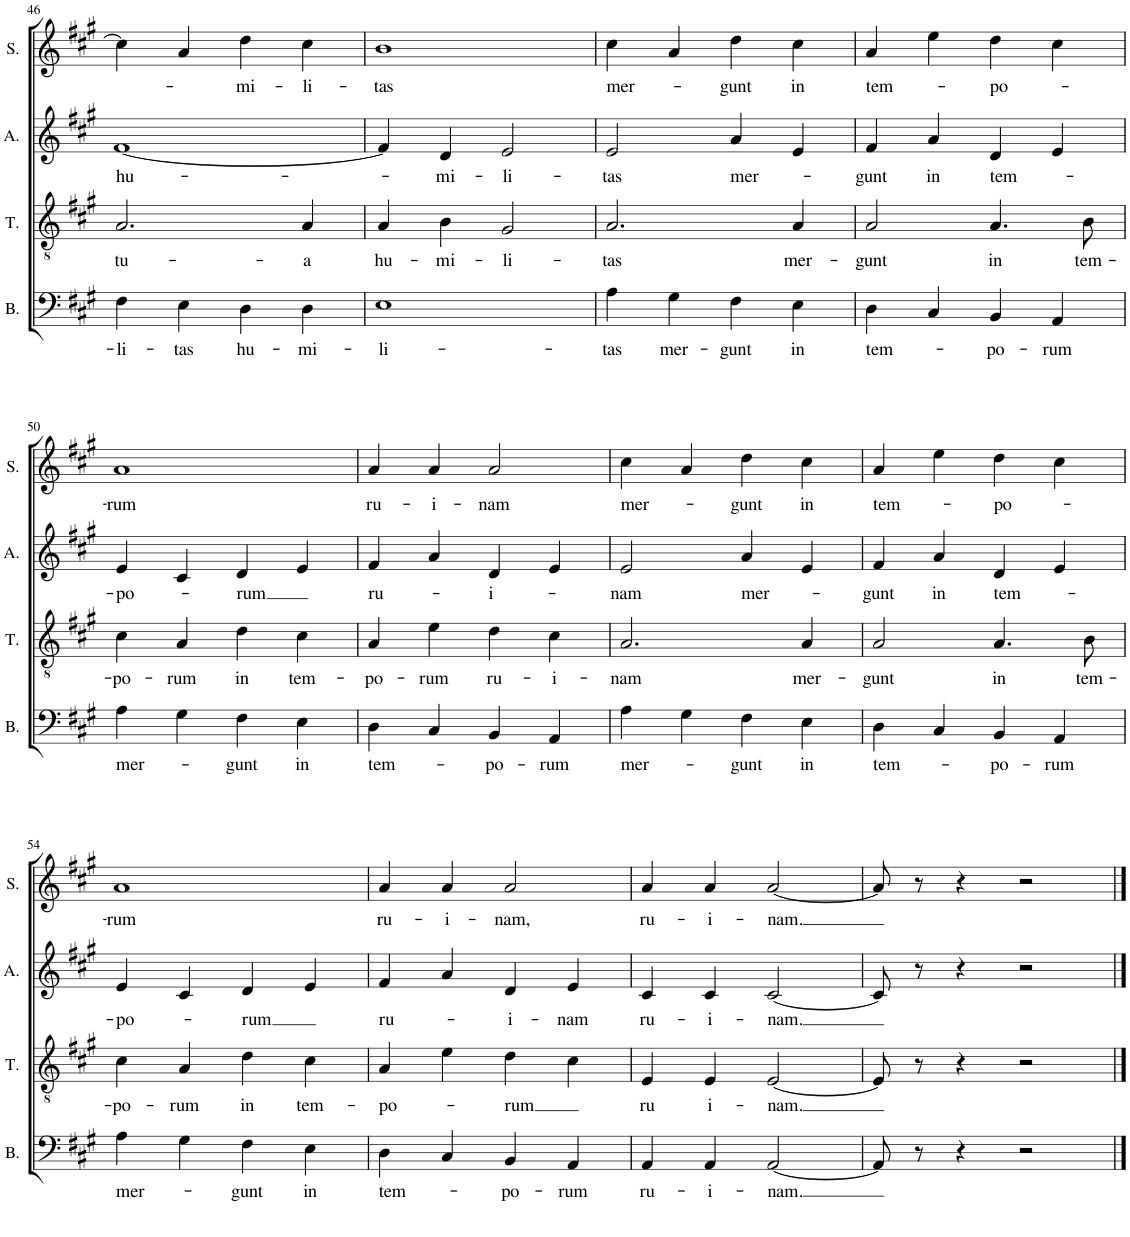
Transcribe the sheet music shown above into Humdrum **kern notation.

**kern	**text	**kern	**text	**kern	**text	**kern	**text
*part4	*part4	*part3	*part3	*part2	*part2	*part1	*part1
*staff4	*staff4	*staff3	*staff3	*staff2	*staff2	*staff1	*staff1
*I"BASSES	*	*I"TÉNORS	*	*I"ALTOS	*	*I"SOPRANOS	*
*I'B.	*	*I'T.	*	*I'A.	*	*I'S.	*
*clefF4	*	*clefGv2	*	*clefG2	*	*clefG2	*
*k[f#c#g#]	*	*k[f#c#g#]	*	*k[f#c#g#]	*	*k[f#c#g#]	*
*M4/4	*	*M4/4	*	*M4/4	*	*M4/4	*
=45	=45	=45	=45	=45	=45	=45	=45
!	!LO:LY:b	!	!LO:LY:b	!	!LO:LY:b	!	!LO:LY:b
2A\	hu-	2A/	-li-	1e	-tas	[1cc#	hu-
!	!LO:LY:b	!	!LO:LY:b	!	!	!	!
2G#\	-mi-	2A/	-tas	.	.	.	.
!!LO:PB:g=z
=46	=46	=46	=46	=46	=46	=46	=46
!	!LO:LY:b	!	!LO:LY:b	!	!LO:LY:b	!	!
4F#\	-li-	2.A/	tu-	[1f#	hu-	4cc#\]	.
!	!LO:LY:b	!	!	!	!	!	!
4E\	-tas	.	.	.	.	4a/	.
!	!LO:LY:b	!	!	!	!	!	!LO:LY:b
4D\	hu-	.	.	.	.	4dd\	-mi-
!	!LO:LY:b	!	!LO:LY:b	!	!	!	!LO:LY:b
4D\	-mi-	4A/	-a	.	.	4cc#\	-li-
=47	=47	=47	=47	=47	=47	=47	=47
!	!LO:LY:b	!	!LO:LY:b	!	!	!	!LO:LY:b
1E	-li-	4A/	hu-	4f#/]	.	1b	-tas
!	!	!	!LO:LY:b	!	!LO:LY:b	!	!
.	.	4B\	-mi-	4d/	-mi-	.	.
!	!	!	!LO:LY:b	!	!LO:LY:b	!	!
.	.	2G#/	-li-	2e/	-li-	.	.
=48	=48	=48	=48	=48	=48	=48	=48
!	!LO:LY:b	!	!LO:LY:b	!	!LO:LY:b	!	!LO:LY:b
4A\	-tas	2.A/	-tas	2e/	-tas	4cc#\	mer-
!	!LO:LY:b	!	!	!	!	!	!
4G#\	mer-	.	.	.	.	4a/	.
!	!LO:LY:b	!	!	!	!LO:LY:b	!	!LO:LY:b
4F#\	-gunt	.	.	4a/	mer-	4dd\	-gunt
!	!LO:LY:b	!	!LO:LY:b	!	!	!	!LO:LY:b
4E\	in	4A/	mer-	4e/	.	4cc#\	in
=49	=49	=49	=49	=49	=49	=49	=49
!	!LO:LY:b	!	!LO:LY:b	!	!LO:LY:b	!	!LO:LY:b
4D\	tem-	2A/	-gunt	4f#/	-gunt	4a/	tem-
!	!	!	!	!	!LO:LY:b	!	!
4C#/	.	.	.	4a/	in	4ee\	.
!	!LO:LY:b	!	!LO:LY:b	!	!LO:LY:b	!	!LO:LY:b
4BB/	-po-	4.A/	in	4d/	tem-	4dd\	-po-
!	!LO:LY:b	!	!	!	!	!	!
4AA/	-rum	.	.	4e/	.	4cc#\	.
!	!	!	!LO:LY:b	!	!	!	!
.	.	8B\	tem-	.	.	.	.
!!LO:LB:g=z
=50	=50	=50	=50	=50	=50	=50	=50
!	!LO:LY:b	!	!LO:LY:b	!	!LO:LY:b	!	!LO:LY:b
4A\	mer-	4c#\	-po-	4e/	-po-	1a	-rum
!	!	!	!LO:LY:b	!	!	!	!
4G#\	.	4A/	rum	4c#/	.	.	.
!	!LO:LY:b	!	!LO:LY:b	!	!LO:LY:b	!	!
4F#\	-gunt	4d\	in	4d/	rum	.	.
!	!LO:LY:b	!	!LO:LY:b	!	!	!	!
4E\	in	4c#\	tem-	4e/	.	.	.
=51	=51	=51	=51	=51	=51	=51	=51
!	!LO:LY:b	!	!LO:LY:b	!	!LO:LY:b	!	!LO:LY:b
4D\	tem-	4A/	-po-	4f#/	ru-	4a/	ru-
!	!	!	!LO:LY:b	!	!	!	!LO:LY:b
4C#/	.	4e\	-rum	4a/	.	4a/	-i-
!	!LO:LY:b	!	!LO:LY:b	!	!LO:LY:b	!	!LO:LY:b
4BB/	-po-	4d\	ru-	4d/	-i-	2a/	-nam
!	!LO:LY:b	!	!LO:LY:b	!	!	!	!
4AA/	-rum	4c#\	-i-	4e/	.	.	.
=52	=52	=52	=52	=52	=52	=52	=52
!	!LO:LY:b	!	!LO:LY:b	!	!LO:LY:b	!	!LO:LY:b
4A\	mer-	2.A/	-nam	2e/	-nam	4cc#\	mer-
4G#\	.	.	.	.	.	4a/	.
!	!LO:LY:b	!	!	!	!LO:LY:b	!	!LO:LY:b
4F#\	-gunt	.	.	4a/	mer-	4dd\	-gunt
!	!LO:LY:b	!	!LO:LY:b	!	!	!	!LO:LY:b
4E\	in	4A/	mer-	4e/	.	4cc#\	in
=53	=53	=53	=53	=53	=53	=53	=53
!	!LO:LY:b	!	!LO:LY:b	!	!LO:LY:b	!	!LO:LY:b
4D\	tem-	2A/	-gunt	4f#/	-gunt	4a/	tem-
!	!	!	!	!	!LO:LY:b	!	!
4C#/	.	.	.	4a/	in	4ee\	.
!	!LO:LY:b	!	!LO:LY:b	!	!LO:LY:b	!	!LO:LY:b
4BB/	-po-	4.A/	in	4d/	tem-	4dd\	-po-
!	!LO:LY:b	!	!	!	!	!	!
4AA/	-rum	.	.	4e/	.	4cc#\	.
!	!	!	!LO:LY:b	!	!	!	!
.	.	8B\	tem-	.	.	.	.
!!LO:LB:g=z
=54	=54	=54	=54	=54	=54	=54	=54
!	!LO:LY:b	!	!LO:LY:b	!	!LO:LY:b	!	!LO:LY:b
4A\	mer-	4c#\	-po-	4e/	-po-	1a	-rum
!	!	!	!LO:LY:b	!	!	!	!
4G#\	.	4A/	-rum	4c#/	.	.	.
!	!LO:LY:b	!	!LO:LY:b	!	!LO:LY:b	!	!
4F#\	-gunt	4d\	in	4d/	rum	.	.
!	!LO:LY:b	!	!LO:LY:b	!	!	!	!
4E\	in	4c#\	tem-	4e/	.	.	.
=55	=55	=55	=55	=55	=55	=55	=55
!	!LO:LY:b	!	!LO:LY:b	!	!LO:LY:b	!	!LO:LY:b
4D\	tem-	4A/	-po-	4f#/	ru-	4a/	ru-
!	!	!	!	!	!	!	!LO:LY:b
4C#/	.	4e\	.	4a/	.	4a/	-i-
!	!LO:LY:b	!	!LO:LY:b	!	!LO:LY:b	!	!LO:LY:b
4BB/	-po-	4d\	-rum	4d/	-i-	2a/	-nam,
!	!LO:LY:b	!	!	!	!LO:LY:b	!	!
4AA/	-rum	4c#\	.	4e/	nam	.	.
=56	=56	=56	=56	=56	=56	=56	=56
!	!LO:LY:b	!	!LO:LY:b	!	!LO:LY:b	!	!LO:LY:b
4AA/	ru-	4E/	ru	4c#/	ru-	4a/	ru-
!	!LO:LY:b	!	!LO:LY:b	!	!LO:LY:b	!	!LO:LY:b
4AA/	-i-	4E/	-i-	4c#/	-i-	4a/	-i-
!	!LO:LY:b	!	!LO:LY:b	!	!LO:LY:b	!	!LO:LY:b
[2AA/	-nam.	[2E/	-nam.	[2c#/	-nam.	[2a/	-nam.
=	=	=	=	=	=	=	=
*-	*-	*-	*-	*-	*-	*-	*-
